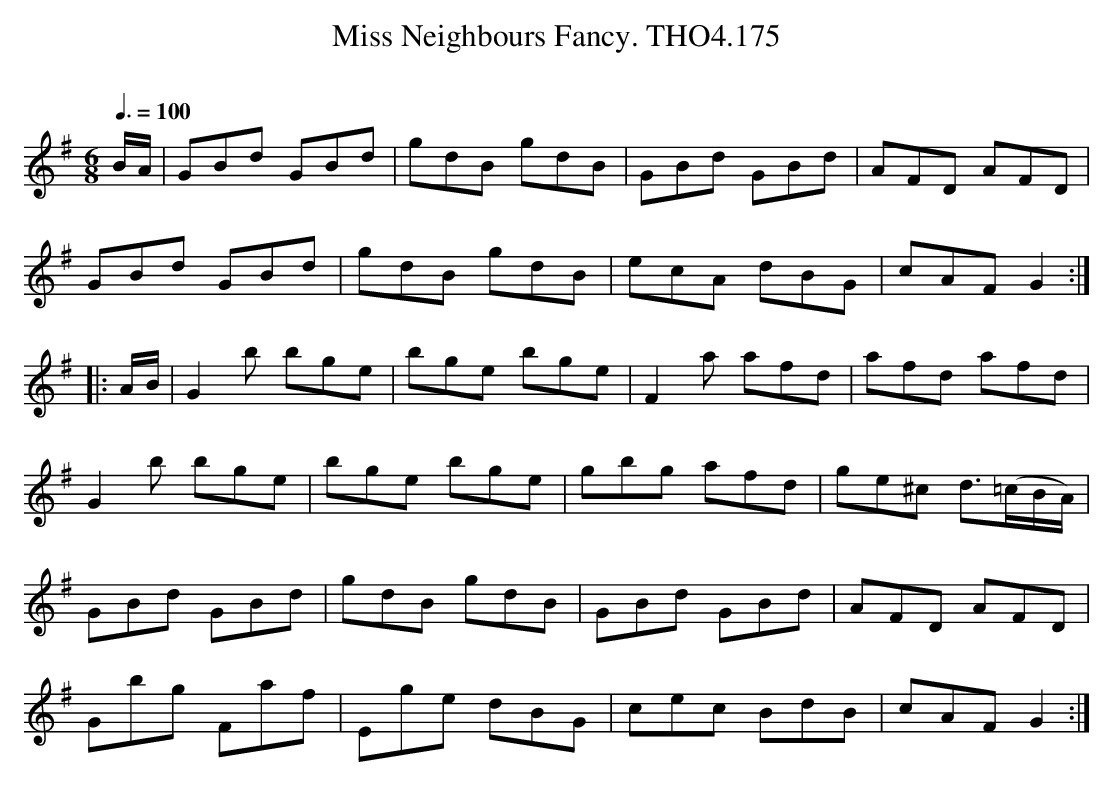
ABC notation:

X:1
T:Miss Neighbours Fancy. THO4.175
O:
M:6/8
L:1/8
Q:3/8=100
K:G
B/A/|GBd GBd|gdB gdB|GBd GBd|AFD AFD|
GBd GBd|gdB gdB|ecA dBG|cAF G2:|
|:A/B/|G2 b bge|bge bge|F2 a afd|afd afd|
G2 b bge|bge bge|gbg afd|ge^c d3/2(=c/B/A/)|
GBd GBd|gdB gdB|GBd GBd|AFD AFD|
Gbg Faf|Ege dBG|cec BdB|cAF G2:|
